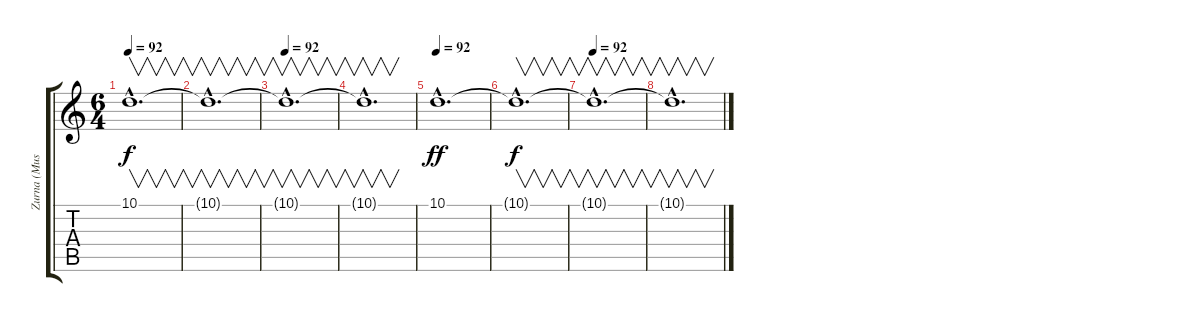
\track ("Zurna (Mustafa Sorgun)" "Zurna (Mus") {instrument bagpipe}
\staff {score tabs}
\tuning (E4 B3 G3 D3 A2 E2) {hide}
\ts (6 4)
\tempo 92
\clef g2
\ks c
10.1{hac t}.1{v d dy f} |
10.1{hac t}.1{v d} |
\tempo 92
10.1{hac t}.1{v d} |
10.1{hac t}.1{v d} |
\tempo 92
10.1{hac}.1{d dy ff} |
10.1{hac t}.1{v d dy f} |
\tempo 92
10.1{hac t}.1{v d} |
10.1{hac t}.1{v d}
